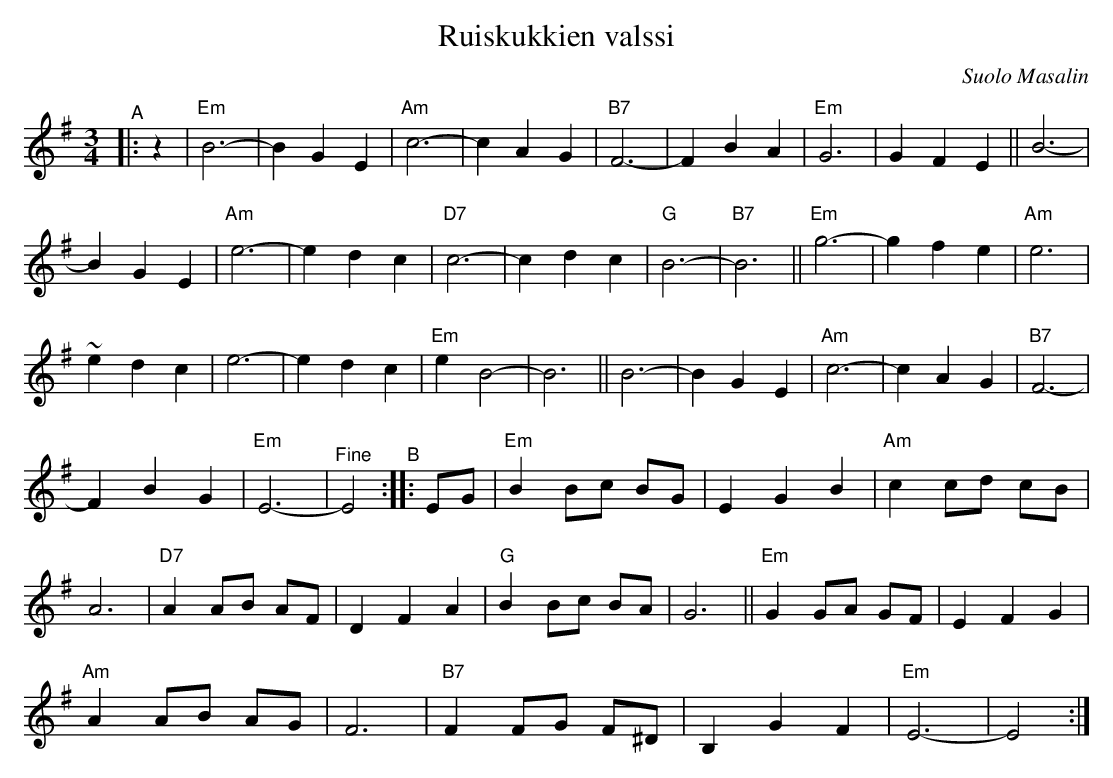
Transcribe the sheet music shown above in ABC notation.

X:1
T: Ruiskukkien valssi
C: Suolo Masalin
L: 1/8
M: 3/4
K: Em
"^A"|: z2 |\
"Em"B6- | B2 G2 E2 | "Am"c6- | c2 A2 G2 | "B7"F6- | F2 B2 A2 | "Em"G6 | G2 F2 E2 || B6- |
B2 G2 E2 | "Am"e6- | e2 d2 c2 | "D7"c6- | c2 d2 c2 | "G"B6- | "B7"B6 || "Em"g6- | g2 f2 e2 | "Am"e6 |
~e2 d2 c2 | e6- | e2 d2 c2 | "Em"e2 B4- | B6 || B6- | B2 G2 E2 | "Am"c6- | c2 A2 G2 | "B7"F6- |
F2 B2 G2 | "Em"E6- | "^Fine"E4 "^B":: EG | "Em"B2 Bc BG | E2 G2 B2 | "Am"c2 cd cB |
A6 | "D7"A2 AB AF | D2 F2 A2 | "G"B2 Bc BA | G6 || "Em"G2 GA GF | E2 F2 G2 |
"Am"A2 AB AG | F6 | "B7"F2 FG F^D | B,2 G2 F2 | "Em"E6- | E4 :|
